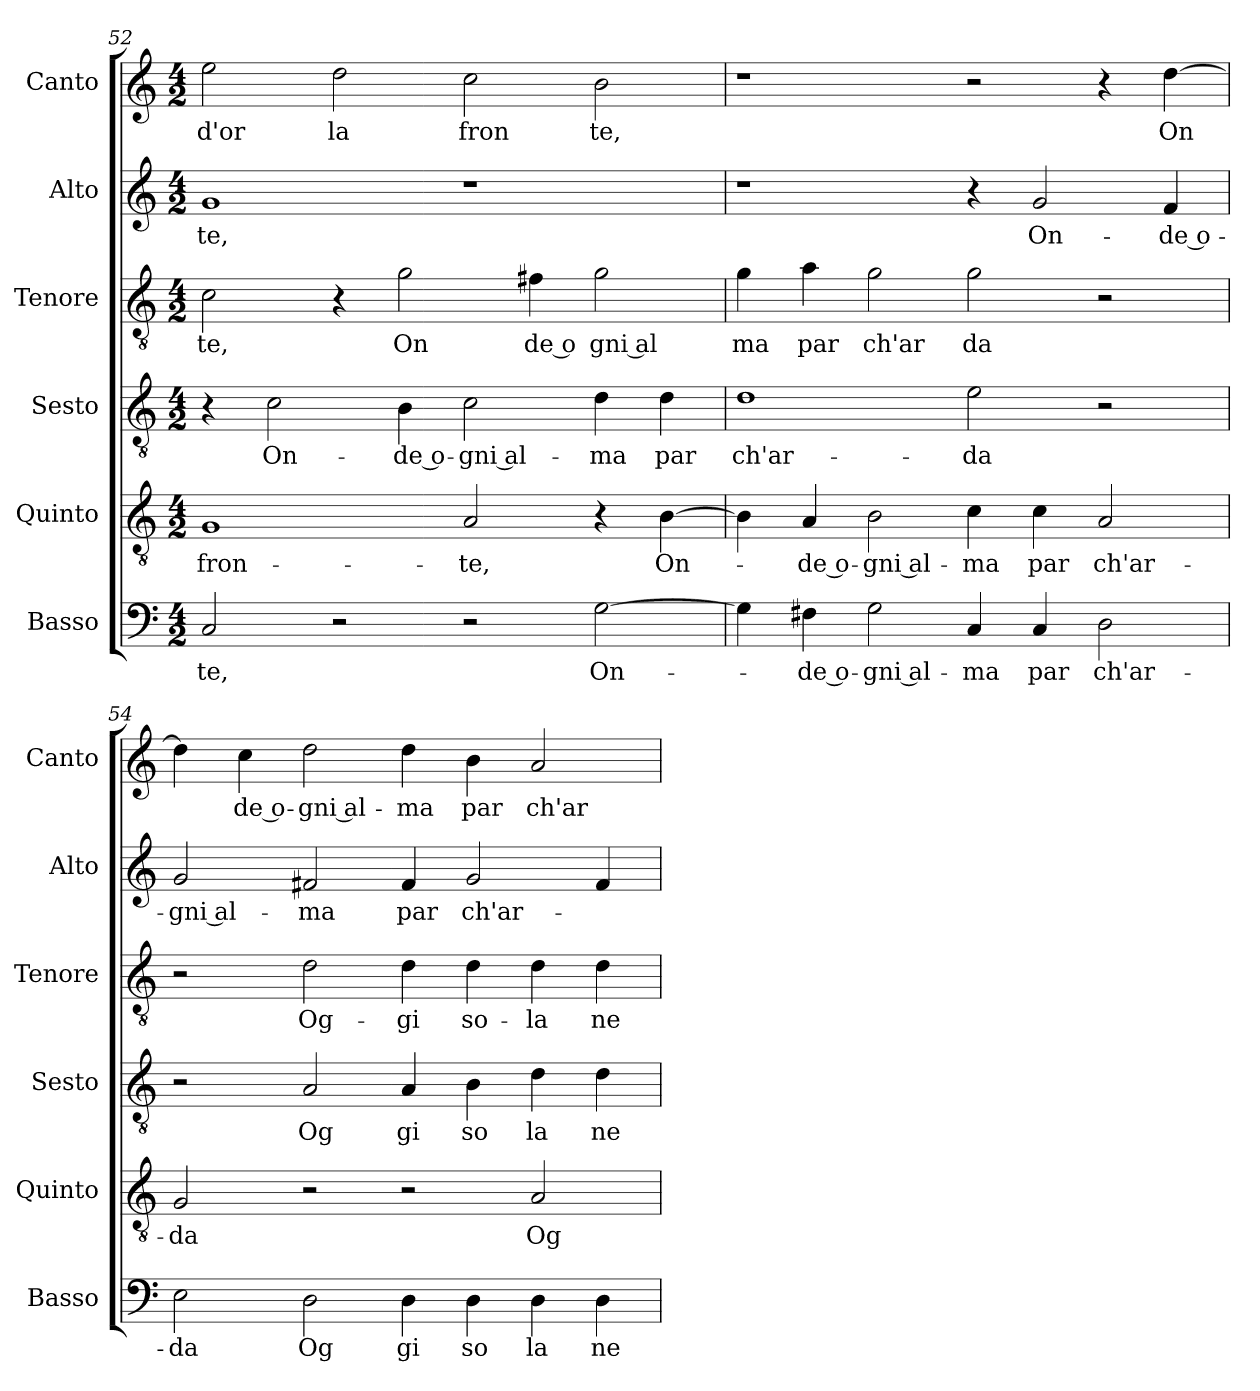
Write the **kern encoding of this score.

**kern	**text	**kern	**text	**kern	**text	**kern	**text	**kern	**text	**kern	**text
*part6	*part6	*part5	*part5	*part4	*part4	*part3	*part3	*part2	*part2	*part1	*part1
*staff6	*staff6	*staff5	*staff5	*staff4	*staff4	*staff3	*staff3	*staff2	*staff2	*staff1	*staff1
*I"Basso	*	*I"Quinto	*	*I"Sesto	*	*I"Tenore	*	*I"Alto	*	*I"Canto	*
*I'Basso	*	*I'Quinto	*	*I'Sesto	*	*I'Tenore	*	*I'Alto	*	*I'Canto	*
*clefF4	*	*clefGv2	*	*clefGv2	*	*clefGv2	*	*clefG2	*	*clefG2	*
*M4/2	*	*M4/2	*	*M4/2	*	*M4/2	*	*M4/2	*	*M4/2	*
=52	=52	=52	=52	=52	=52	=52	=52	=52	=52	=52	=52
!	!LO:LY:b:cj	!	!LO:LY:b:cj	!	!	!	!LO:LY:b:cj	!	!LO:LY:b:cj	!	!LO:LY:b:cj
2C/	-te,	1G	fron-	4r	.	2c\	te,	1g	-te,	2ee\	d'or
!	!	!	!	!	!LO:LY:b:cj	!	!	!	!	!	!
.	.	.	.	2c\	On-	.	.	.	.	.	.
!	!	!	!	!	!	!	!	!	!	!	!LO:LY:b:cj
2r	.	.	.	.	.	4r	.	.	.	2dd\	la
!	!	!	!	!	!LO:LY:b:rj	!	!LO:LY:b:cj	!	!	!	!
.	.	.	.	4B\	-de o-	2g\	On	.	.	.	.
!	!	!	!LO:LY:b:cj	!	!LO:LY:b:rj	!	!	!	!	!	!LO:LY:b:cj
2r	.	2A/	-te,	2c\	-gni al-	.	.	1r	.	2cc\	fron
!	!	!	!	!	!	!	!LO:LY:b:rj	!	!	!	!
.	.	.	.	.	.	4f#X\	de o	.	.	.	.
!	!LO:LY:b	!	!	!	!LO:LY:b:cj	!	!LO:LY:b:rj	!	!	!	!LO:LY:b:cj
[>2G\	On-	4r	.	4d\	-ma	2g\	gni al	.	.	2b\	te,
!	!	!	!LO:LY:b	!	!LO:LY:b:cj	!	!	!	!	!	!
.	.	[>4B\	On-	4d\	par	.	.	.	.	.	.
=53	=53	=53	=53	=53	=53	=53	=53	=53	=53	=53	=53
!	!	!	!	!	!LO:LY:b:cj	!	!LO:LY:b:cj	!	!	!	!
4G\]	.	4B\]	.	1d	ch'ar-	4g\	ma	1r	.	1r	.
!	!LO:LY:b:rj	!	!LO:LY:b:rj	!	!	!	!LO:LY:b:cj	!	!	!	!
4F#X\	-de o-	4A/	-de o-	.	.	4a\	par	.	.	.	.
!	!LO:LY:b:rj	!	!LO:LY:b:rj	!	!	!	!LO:LY:b:cj	!	!	!	!
2G\	-gni al-	2B\	-gni al-	.	.	2g\	ch'ar	.	.	.	.
!	!LO:LY:b:cj	!	!LO:LY:b:cj	!	!LO:LY:b:cj	!	!LO:LY:b:cj	!	!	!	!
4C/	-ma	4c\	-ma	2e\	-da	2g\	da	4r	.	2r	.
!	!LO:LY:b:cj	!	!LO:LY:b:cj	!	!	!	!	!	!LO:LY:b:cj	!	!
4C/	par	4c\	par	.	.	.	.	2g/	On-	.	.
!	!LO:LY:b:cj	!	!LO:LY:b:cj	!	!	!	!	!	!	!	!
2D\	ch'ar-	2A/	ch'ar-	2r	.	2r	.	.	.	4r	.
!	!	!	!	!	!	!	!	!	!LO:LY:b:rj	!	!LO:LY:b
.	.	.	.	.	.	.	.	4f/	-de o-	[>4dd\	On
!!LO:LB:g=z
=54	=54	=54	=54	=54	=54	=54	=54	=54	=54	=54	=54
!	!LO:LY:b:cj	!	!LO:LY:b:cj	!	!	!	!	!	!LO:LY:b:rj	!	!
2E\	-da	2G/	-da	2r	.	2r	.	2g/	-gni al-	4dd\]	.
!	!	!	!	!	!	!	!	!	!	!	!LO:LY:b:rj
.	.	.	.	.	.	.	.	.	.	4cc\	de o-
!	!LO:LY:b:cj	!	!	!	!LO:LY:b:cj	!	!LO:LY:b:cj	!	!LO:LY:b:cj	!	!LO:LY:b:rj
2D\	Og	2r	.	2A/	Og	2d\	Og-	2f#X/	-ma	2dd\	-gni al-
!	!LO:LY:b:cj	!	!	!	!LO:LY:b:cj	!	!LO:LY:b:cj	!	!LO:LY:b:cj	!	!LO:LY:b:cj
4D\	gi	2r	.	4A/	gi	4d\	-gi	4f#/	par	4dd\	-ma
!	!LO:LY:b:cj	!	!	!	!LO:LY:b:cj	!	!LO:LY:b:cj	!	!LO:LY:b	!	!LO:LY:b:cj
4D\	so	.	.	4B\	so	4d\	so-	2g/	ch'ar-	4b\	par
!	!LO:LY:b:cj	!	!LO:LY:b:cj	!	!LO:LY:b:cj	!	!LO:LY:b:cj	!	!	!	!LO:LY:b:cj
4D\	la	2A/	Og	4d\	la	4d\	-la	.	.	2a/	ch'ar-
!	!LO:LY:b:cj	!	!	!	!LO:LY:b:cj	!	!LO:LY:b:cj	!	!	!	!
4D\	ne	.	.	4d\	ne	4d\	ne	4f#/	.	.	.
=	=	=	=	=	=	=	=	=	=	=	=
*-	*-	*-	*-	*-	*-	*-	*-	*-	*-	*-	*-
